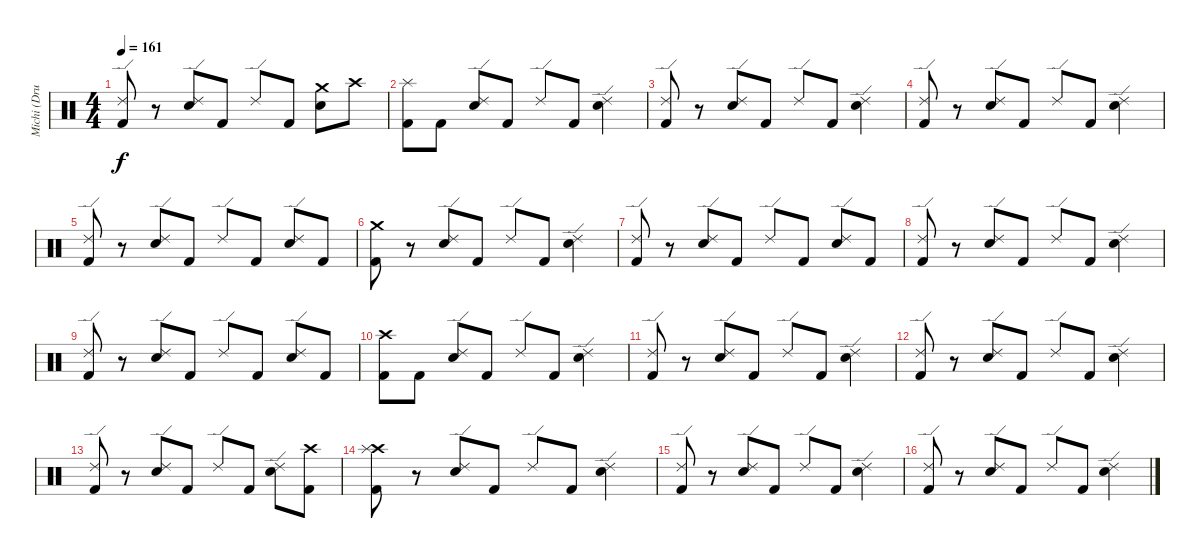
\track ("Michi (Drums)" "Michi (Dru") {instrument percussion}
\staff {score}
\articulation defaults
\ts (4 4)
\tempo 161
\clef neutral
\ks c
("Ride (edge) 2" "Kick (hit) 2").8{dy f} r.8 ("Ride (edge) 2" "Electric Snare (hit)").8 "Kick (hit) 2".8 "Ride (edge) 2".8 "Kick (hit) 2".8 ("Crash medium (hit)" "Electric Snare (hit)").8 "Crash high (hit)".8 |
("Splash (hit)" "Kick (hit) 2").8 "Kick (hit) 2".8 ("Ride (edge) 2" "Electric Snare (hit)").8 "Kick (hit) 2".8 "Ride (edge) 2".8 "Kick (hit) 2".8 ("Ride (edge) 2" "Electric Snare (hit)").4 |
("Ride (edge) 2" "Kick (hit) 2").8 r.8 ("Ride (edge) 2" "Electric Snare (hit)").8 "Kick (hit) 2".8 "Ride (edge) 2".8 "Kick (hit) 2".8 ("Ride (edge) 2" "Electric Snare (hit)").4 |
("Ride (edge) 2" "Kick (hit) 2").8 r.8 ("Ride (edge) 2" "Electric Snare (hit)").8 "Kick (hit) 2".8 "Ride (edge) 2".8 "Kick (hit) 2".8 ("Ride (edge) 2" "Electric Snare (hit)").4 |
("Ride (edge) 2" "Kick (hit) 2").8 r.8 ("Ride (edge) 2" "Electric Snare (hit)").8 "Kick (hit) 2".8 "Ride (edge) 2".8 "Kick (hit) 2".8 ("Ride (edge) 2" "Electric Snare (hit)").8 "Kick (hit) 2".8 |
("Crash medium (hit)" "Kick (hit) 2").8 r.8 ("Ride (edge) 2" "Electric Snare (hit)").8 "Kick (hit) 2".8 "Ride (edge) 2".8 "Kick (hit) 2".8 ("Ride (edge) 2" "Electric Snare (hit)").4 |
("Ride (edge) 2" "Kick (hit) 2").8 r.8 ("Ride (edge) 2" "Electric Snare (hit)").8 "Kick (hit) 2".8 "Ride (edge) 2".8 "Kick (hit) 2".8 ("Ride (edge) 2" "Electric Snare (hit)").8 "Kick (hit) 2".8 |
("Ride (edge) 2" "Kick (hit) 2").8 r.8 ("Ride (edge) 2" "Electric Snare (hit)").8 "Kick (hit) 2".8 "Ride (edge) 2".8 "Kick (hit) 2".8 ("Ride (edge) 2" "Electric Snare (hit)").4 |
("Ride (edge) 2" "Kick (hit) 2").8 r.8 ("Ride (edge) 2" "Electric Snare (hit)").8 "Kick (hit) 2".8 "Ride (edge) 2".8 "Kick (hit) 2".8 ("Ride (edge) 2" "Electric Snare (hit)").8 "Kick (hit) 2".8 |
("Crash high (hit)" "Kick (hit) 2").8 "Kick (hit) 2".8 ("Ride (edge) 2" "Electric Snare (hit)").8 "Kick (hit) 2".8 "Ride (edge) 2".8 "Kick (hit) 2".8 ("Ride (edge) 2" "Electric Snare (hit)").4 |
("Ride (edge) 2" "Kick (hit) 2").8 r.8 ("Ride (edge) 2" "Electric Snare (hit)").8 "Kick (hit) 2".8 "Ride (edge) 2".8 "Kick (hit) 2".8 ("Ride (edge) 2" "Electric Snare (hit)").4 |
("Ride (edge) 2" "Kick (hit) 2").8 r.8 ("Ride (edge) 2" "Electric Snare (hit)").8 "Kick (hit) 2".8 "Ride (edge) 2".8 "Kick (hit) 2".8 ("Ride (edge) 2" "Electric Snare (hit)").4 |
("Ride (edge) 2" "Kick (hit) 2").8 r.8 ("Ride (edge) 2" "Electric Snare (hit)").8 "Kick (hit) 2".8 "Ride (edge) 2".8 "Kick (hit) 2".8 ("Ride (edge) 2" "Electric Snare (hit)").8 ("Crash high (hit)" "Kick (hit) 2").8 |
("Crash high (hit)" "Splash (hit)" "Kick (hit) 2").8 r.8 ("Ride (edge) 2" "Electric Snare (hit)").8 "Kick (hit) 2".8 "Ride (edge) 2".8 "Kick (hit) 2".8 ("Ride (edge) 2" "Electric Snare (hit)").4 |
("Ride (edge) 2" "Kick (hit) 2").8 r.8 ("Ride (edge) 2" "Electric Snare (hit)").8 "Kick (hit) 2".8 "Ride (edge) 2".8 "Kick (hit) 2".8 ("Ride (edge) 2" "Electric Snare (hit)").4 |
("Ride (edge) 2" "Kick (hit) 2").8 r.8 ("Ride (edge) 2" "Electric Snare (hit)").8 "Kick (hit) 2".8 "Ride (edge) 2".8 "Kick (hit) 2".8 ("Ride (edge) 2" "Electric Snare (hit)").4
